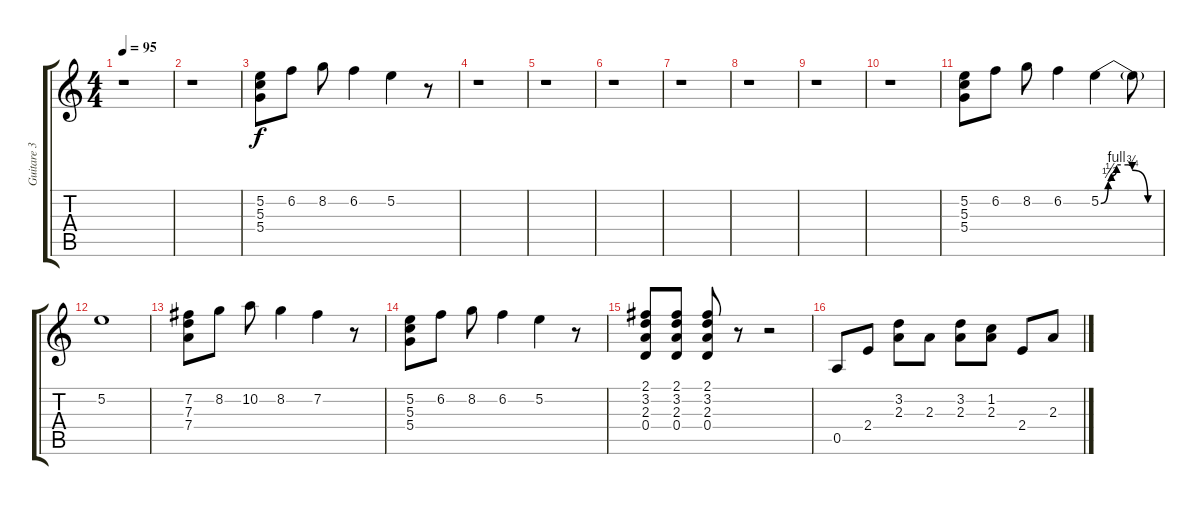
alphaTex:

\track ("Guitare 3" "Guitare 3") {instrument distortionguitar}
\staff {score tabs}
\tuning (E4 B3 G3 D3 A2 E2) {hide}
\ts (4 4)
\tempo 95
\clef g2
\ks c
r.1{dy f} |
r.1 |
(5.2 5.3 5.4).8 6.2.8 8.2.8 6.2.4 5.2.4 r.8 |
r.1 |
r.1 |
r.1 |
r.1 |
r.1 |
r.1 |
r.1 |
(5.2 5.3 5.4).8 6.2.8 8.2.8 6.2.4 5.2{be (custom 0 0 7 1 10 2 15 4 26 4 30 3 45 0 60 0)}.4 5.2{t}.8 |
5.2.1 |
(7.2 7.3 7.4).8 8.2.8 10.2.8 8.2.4 7.2.4 r.8 |
(5.2 5.3 5.4).8 6.2.8 8.2.8 6.2.4 5.2.4 r.8 |
(2.1 3.2 2.3 0.4).8 (2.1 3.2 2.3 0.4).8 (2.1 3.2 2.3 0.4).8 r.8 r.2 |
0.5.8 2.4.8 (3.2 2.3).8 2.3.8 (3.2 2.3).8 (1.2 2.3).8 2.4.8 2.3.8
